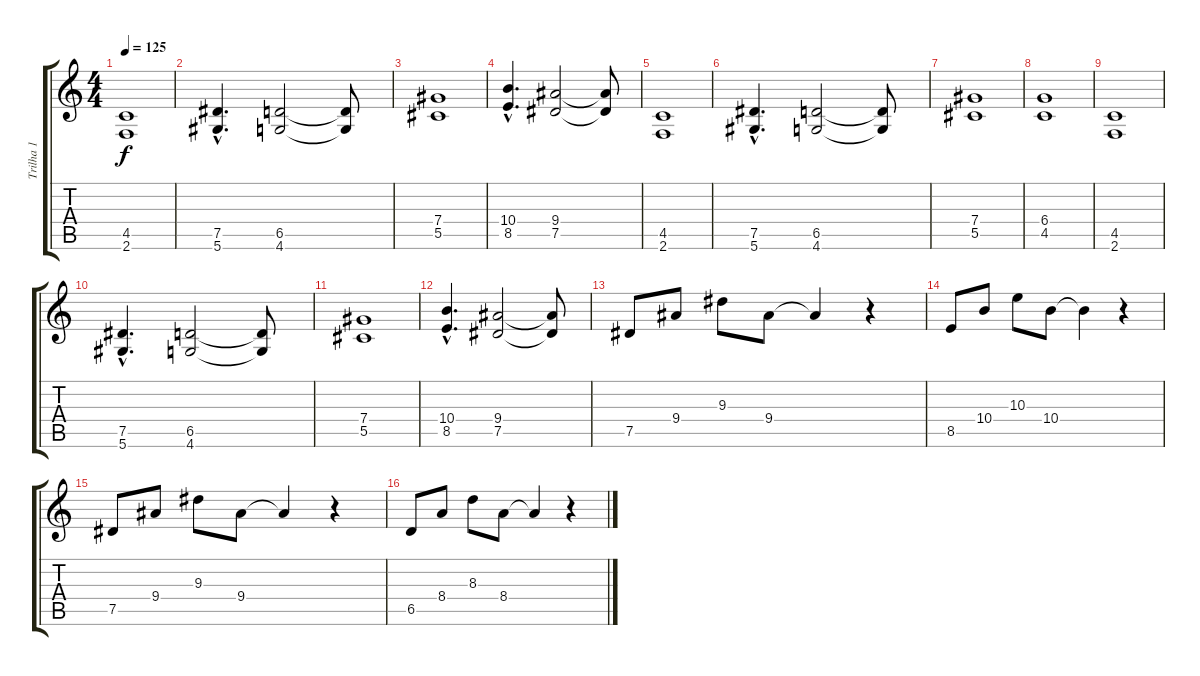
\track ("Trilha 1" "Trilha 1") {instrument distortionguitar}
\staff {score tabs}
\tuning (Eb4 Bb3 Gb3 Db3 Ab2 Eb2) {hide}
\ts (4 4)
\tempo 125
\clef g2
\ks c
(4.5 2.6).1{dy f} |
(7.5{hac} 5.6{hac}).4{d} (6.5 4.6).2 (6.5{t} 4.6{t}).8 |
(7.4 5.5).1 |
(10.4{hac} 8.5{hac}).4{d} (9.4 7.5).2 (9.4{t} 7.5{t}).8 |
(4.5 2.6).1 |
(7.5{hac} 5.6{hac}).4{d} (6.5 4.6).2 (6.5{t} 4.6{t}).8 |
(7.4 5.5).1 |
(6.4 4.5).1 |
(4.5 2.6).1 |
(7.5{hac} 5.6{hac}).4{d} (6.5 4.6).2 (6.5{t} 4.6{t}).8 |
(7.4 5.5).1 |
(10.4{hac} 8.5{hac}).4{d} (9.4 7.5).2 (9.4{t} 7.5{t}).8 |
7.5.8 9.4.8 9.3.8 9.4.8 9.4{t}.4 r.4 |
8.5.8 10.4.8 10.3.8 10.4.8 10.4{t}.4 r.4 |
7.5.8 9.4.8 9.3.8 9.4.8 9.4{t}.4 r.4 |
6.5.8 8.4.8 8.3.8 8.4.8 8.4{t}.4 r.4
